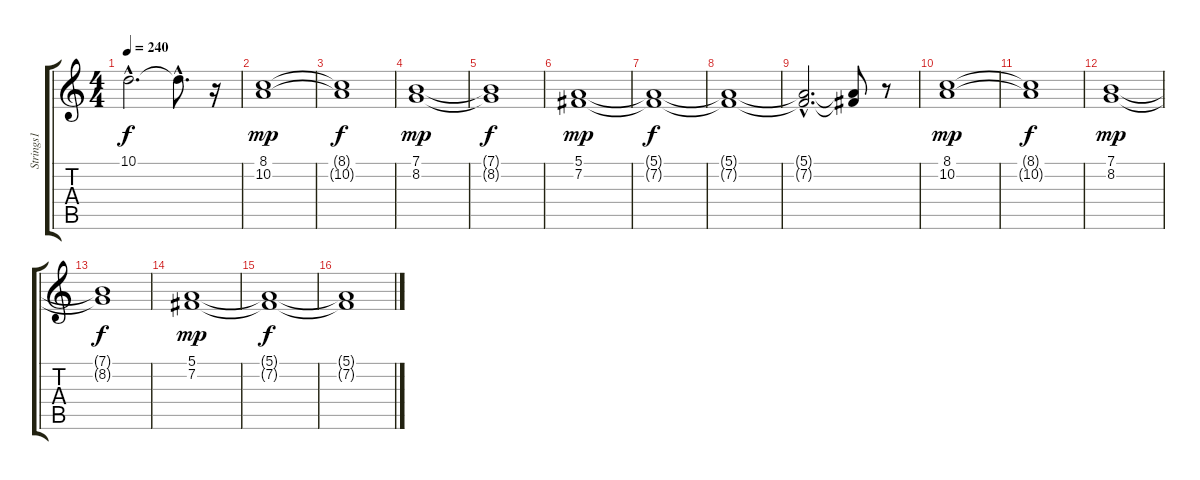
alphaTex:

\track ("Strings1" "Strings1") {instrument stringensemble1}
\staff {score tabs}
\tuning (E4 B3 G3 D3 A2 E2) {hide}
\ts (4 4)
\tempo 240
\clef g2
\ks c
10.1{hac t}.2{d dy f} 10.1{hac t}.8{d} r.16 |
(8.1 10.2).1{dy mp} |
(8.1{t} 10.2{t}).1{dy f} |
(7.1 8.2).1{dy mp} |
(7.1{t} 8.2{t}).1{dy f} |
(5.1 7.2).1{dy mp} |
(5.1{t} 7.2{t}).1{dy f} |
(5.1{t} 7.2{t}).1 |
(5.1{hac t} 7.2{hac t}).2{d} (5.1{t} 7.2{t}).8 r.8 |
(8.1 10.2).1{dy mp} |
(8.1{t} 10.2{t}).1{dy f} |
(7.1 8.2).1{dy mp} |
(7.1{t} 8.2{t}).1{dy f} |
(5.1 7.2).1{dy mp} |
(5.1{t} 7.2{t}).1{dy f} |
(5.1{t} 7.2{t}).1
